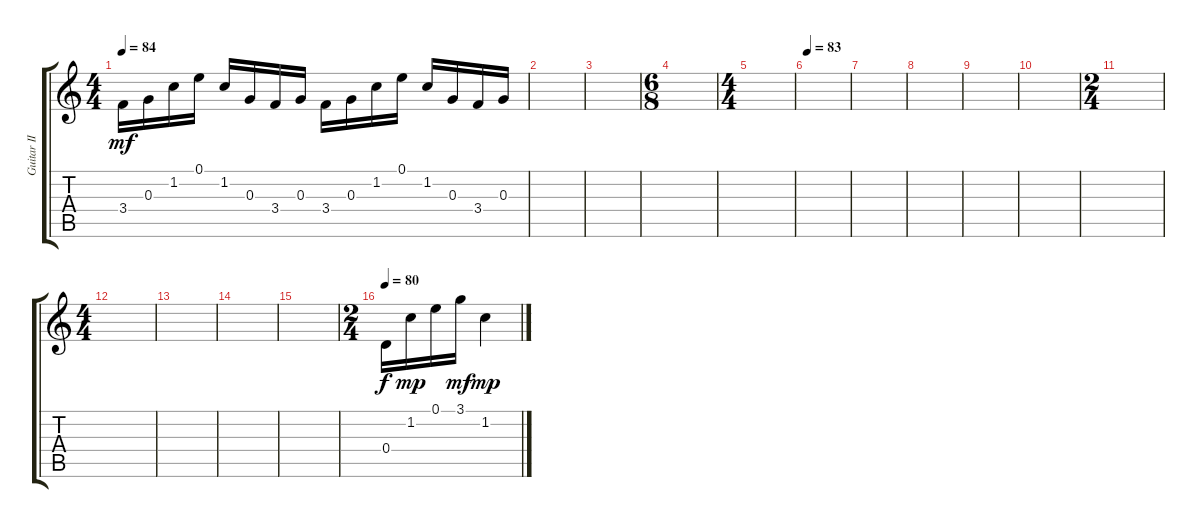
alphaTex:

\track ("Guitar II" "Guitar II") {instrument acousticguitarsteel}
\staff {score tabs}
\tuning (E4 B3 G3 D3 A2 E2) {hide}
\ts (4 4)
\tempo 84
\clef g2
\ks c
3.4.16{dy mf} 0.3.16 1.2.16 0.1.16 1.2.16 0.3.16 3.4.16 0.3.16 3.4.16 0.3.16 1.2.16 0.1.16 1.2.16 0.3.16 3.4.16 0.3.16 |
|
|
\ts (6 8)
|
\ts (4 4)
|
\tempo 83
|
|
|
|
|
\ts (2 4)
|
\ts (4 4)
|
|
|
|
\ts (2 4)
\tempo 80
0.4.16{dy f} 1.2.16{dy mp} 0.1.16 3.1.16{dy mf} 1.2.4{dy mp}
